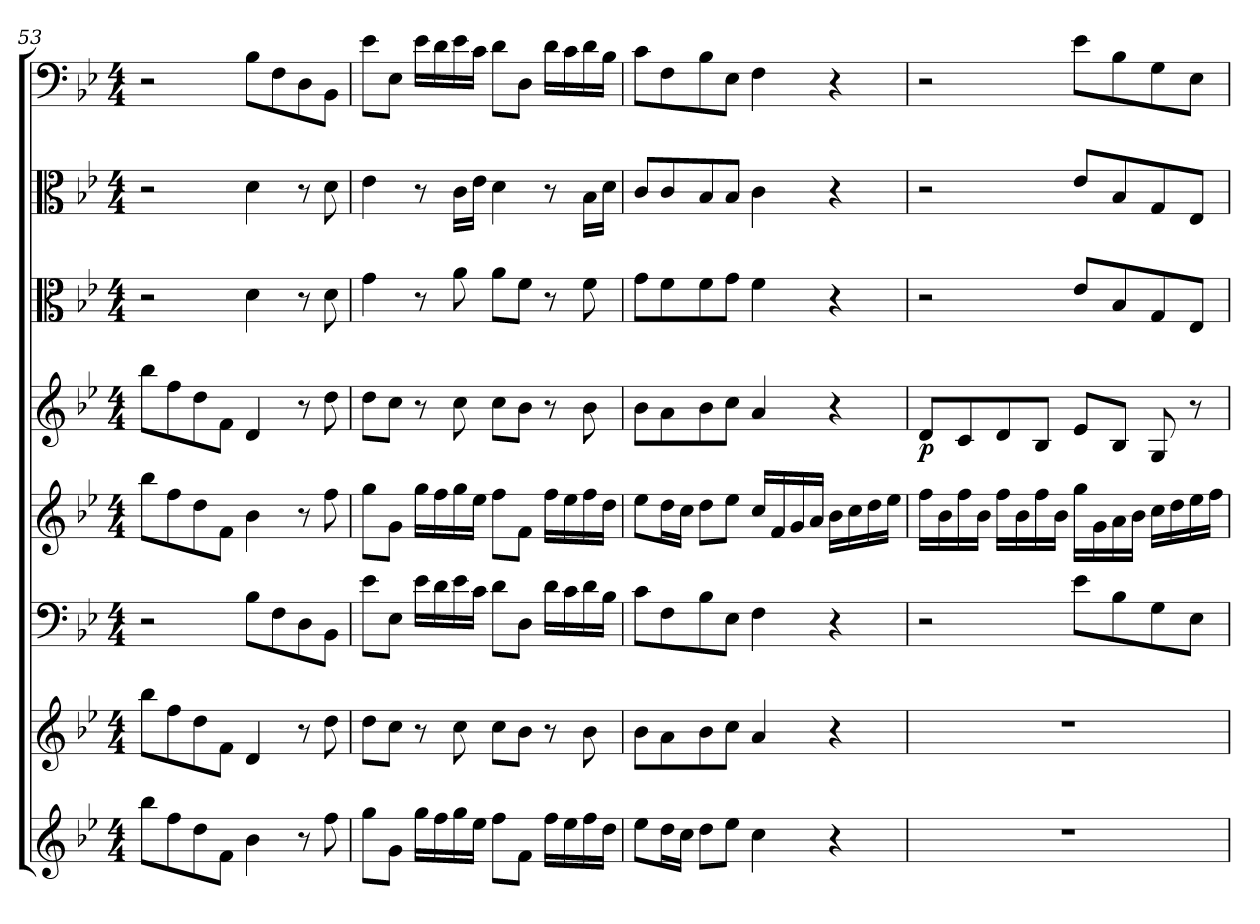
**kern	**kern	**kern	**kern	**kern	**dynam	**kern	**kern	**kern
*part8	*part7	*part6	*part5	*part4	*part4	*part3	*part2	*part1
*staff8	*staff7	*staff6	*staff5	*staff4	*staff4	*staff3	*staff2	*staff1
*clefG2	*clefG2	*clefF4	*clefG2	*clefG2	*	*clefC3	*clefC3	*clefF4
*k[b-e-]	*k[b-e-]	*k[b-e-]	*k[b-e-]	*k[b-e-]	*	*k[b-e-]	*k[b-e-]	*k[b-e-]
*B-:	*B-:	*B-:	*B-:	*B-:	*	*B-:	*B-:	*B-:
*M4/4	*M4/4	*M4/4	*M4/4	*M4/4	*	*M4/4	*M4/4	*M4/4
=53	=53	=53	=53	=53	=53	=53	=53	=53
8bb-\L	8bb-\L	2r	8bb-\L	8bb-\L	.	2r	2r	2r
8ff\	8ff\	.	8ff\	8ff\	.	.	.	.
8dd\	8dd\	.	8dd\	8dd\	.	.	.	.
8f\J	8f\J	.	8f\J	8f\J	.	.	.	.
4b-\	4d/	8B-\L	4b-\	4d/	.	4d\	4d\	8B-\L
.	.	8F\	.	.	.	.	.	8F\
8r	8r	8D\	8r	8r	.	8r	8r	8D\
8ff\	8dd\	8BB-\J	8ff\	8dd\	.	8d\	8d\	8BB-\J
=54	=54	=54	=54	=54	=54	=54	=54	=54
8gg\L	8dd\L	8e-\L	8gg\L	8dd\L	.	4g\	4e-\	8e-\L
8g\J	8cc\J	8E-\J	8g\J	8cc\J	.	.	.	8E-\J
16gg\LL	8r	16e-\LL	16gg\LL	8r	.	8r	8r	16e-\LL
16ff\	.	16d\	16ff\	.	.	.	.	16d\
16gg\	8cc\	16e-\	16gg\	8cc\	.	8a\	16c\LL	16e-\
16ee-\JJ	.	16c\JJ	16ee-\JJ	.	.	.	16e-\JJ	16c\JJ
8ff\L	8cc\L	8d\L	8ff\L	8cc\L	.	8a\L	4d\	8d\L
8f\J	8b-\J	8D\J	8f\J	8b-\J	.	8f\J	.	8D\J
16ff\LL	8r	16d\LL	16ff\LL	8r	.	8r	8r	16d\LL
16ee-\	.	16c\	16ee-\	.	.	.	.	16c\
16ff\	8b-\	16d\	16ff\	8b-\	.	8f\	16B-\LL	16d\
16dd\JJ	.	16B-\JJ	16dd\JJ	.	.	.	16d\JJ	16B-\JJ
=55	=55	=55	=55	=55	=55	=55	=55	=55
8ee-\L	8b-\L	8c\L	8ee-\L	8b-\L	.	8g\L	8c/L	8c\L
16dd\L	8a\	8F\	16dd\L	8a\	.	8f\	8c/	8F\
16cc\JJ	.	.	16cc\JJ	.	.	.	.	.
8dd\L	8b-\	8B-\	8dd\L	8b-\	.	8f\	8B-/	8B-\
8ee-\J	8cc\J	8E-\J	8ee-\J	8cc\J	.	8g\J	8B-/J	8E-\J
4cc\	4a/	4F\	16cc/LL	4a/	.	4f\	4c\	4F\
.	.	.	16f/	.	.	.	.	.
.	.	.	16g/	.	.	.	.	.
.	.	.	16a/JJ	.	.	.	.	.
4r	4r	4r	16b-\LL	4r	.	4r	4r	4r
.	.	.	16cc\	.	.	.	.	.
.	.	.	16dd\	.	.	.	.	.
.	.	.	16ee-\JJ	.	.	.	.	.
=56	=56	=56	=56	=56	=56	=56	=56	=56
1r	1r	2r	16ff\LL	8d/L	p	2r	2r	2r
.	.	.	16b-\	.	.	.	.	.
.	.	.	16ff\	8c/	.	.	.	.
.	.	.	16b-\JJ	.	.	.	.	.
.	.	.	16ff\LL	8d/	.	.	.	.
.	.	.	16b-\	.	.	.	.	.
.	.	.	16ff\	8B-/J	.	.	.	.
.	.	.	16b-\JJ	.	.	.	.	.
.	.	8e-\L	16gg\LL	8e-/L	.	8e-/L	8e-/L	8e-\L
.	.	.	16g\	.	.	.	.	.
.	.	8B-\	16a\	8B-/J	.	8B-/	8B-/	8B-\
.	.	.	16b-\JJ	.	.	.	.	.
.	.	8G\	16cc\LL	8G/	.	8G/	8G/	8G\
.	.	.	16dd\	.	.	.	.	.
.	.	8E-\J	16ee-\	8r	.	8E-/J	8E-/J	8E-\J
.	.	.	16ff\JJ	.	.	.	.	.
=	=	=	=	=	=	=	=	=
*-	*-	*-	*-	*-	*-	*-	*-	*-
